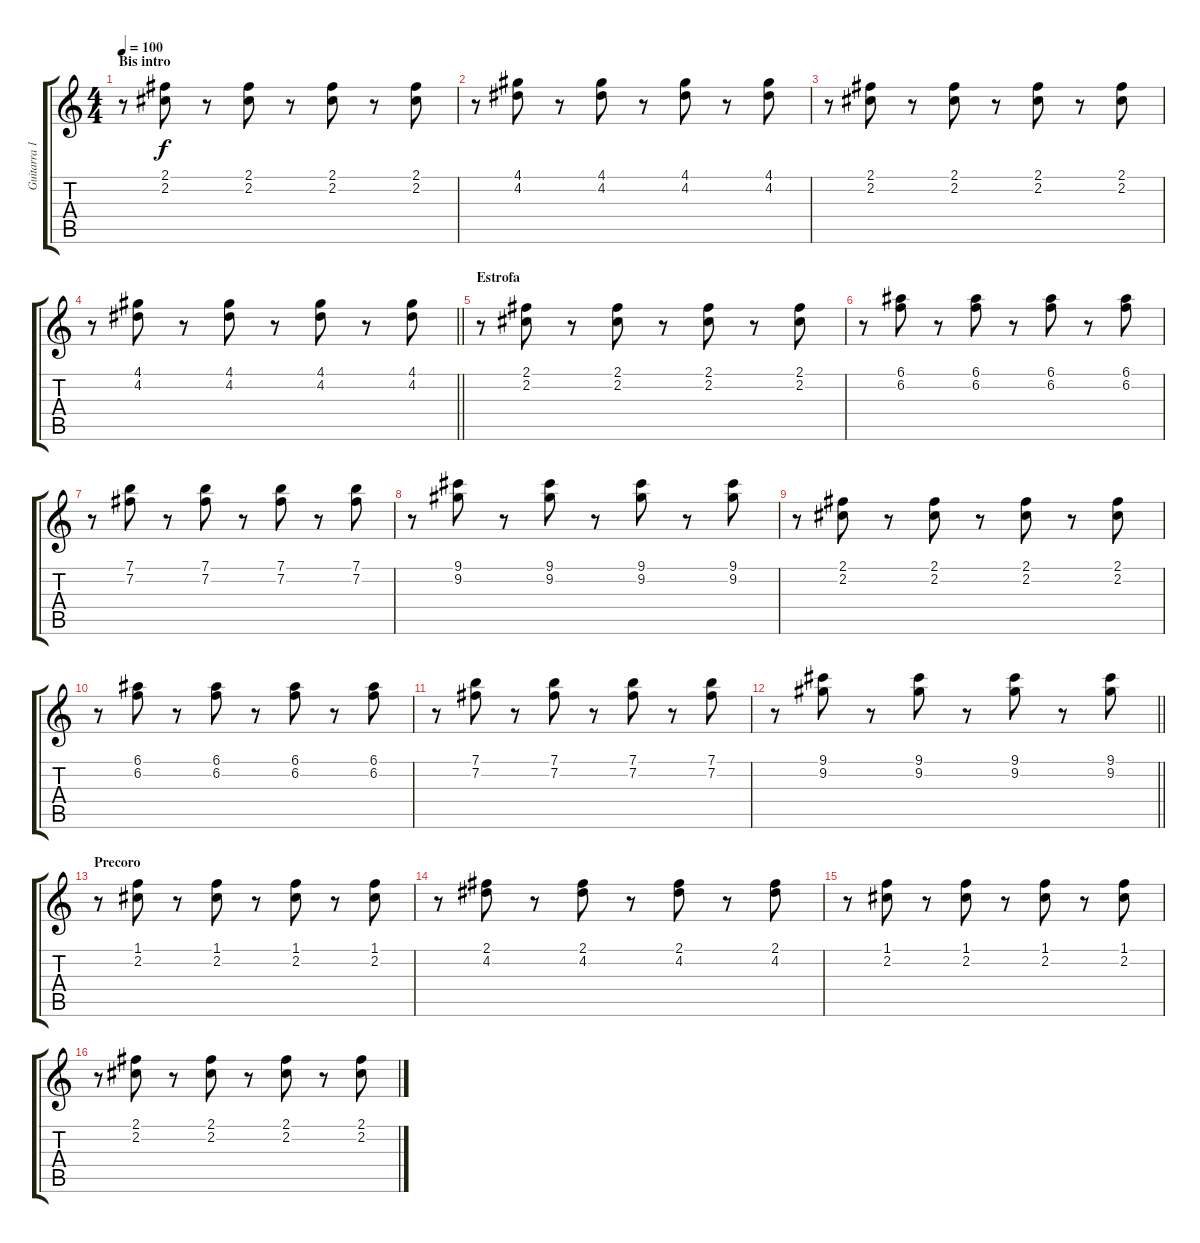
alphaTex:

\track ("Guitarra 1" "Guitarra 1") {instrument electricguitarclean}
\staff {score tabs}
\tuning (E4 B3 G3 D3 A2 E2) {hide}
\ts (4 4)
\section ("" "Bis intro")
\tempo 100
\clef g2
\ks c
r.8{dy f} (2.1 2.2).8 r.8 (2.1 2.2).8 r.8 (2.1 2.2).8 r.8 (2.1 2.2).8 |
r.8 (4.1 4.2).8 r.8 (4.1 4.2).8 r.8 (4.1 4.2).8 r.8 (4.1 4.2).8 |
r.8 (2.1 2.2).8 r.8 (2.1 2.2).8 r.8 (2.1 2.2).8 r.8 (2.1 2.2).8 |
\barLineRight lightlight
r.8 (4.1 4.2).8 r.8 (4.1 4.2).8 r.8 (4.1 4.2).8 r.8 (4.1 4.2).8 |
\section ("" "Estrofa")
r.8 (2.1 2.2).8 r.8 (2.1 2.2).8 r.8 (2.1 2.2).8 r.8 (2.1 2.2).8 |
r.8 (6.1 6.2).8 r.8 (6.1 6.2).8 r.8 (6.1 6.2).8 r.8 (6.1 6.2).8 |
r.8 (7.1 7.2).8 r.8 (7.1 7.2).8 r.8 (7.1 7.2).8 r.8 (7.1 7.2).8 |
r.8 (9.1 9.2).8 r.8 (9.1 9.2).8 r.8 (9.1 9.2).8 r.8 (9.1 9.2).8 |
r.8 (2.1 2.2).8 r.8 (2.1 2.2).8 r.8 (2.1 2.2).8 r.8 (2.1 2.2).8 |
r.8 (6.1 6.2).8 r.8 (6.1 6.2).8 r.8 (6.1 6.2).8 r.8 (6.1 6.2).8 |
r.8 (7.1 7.2).8 r.8 (7.1 7.2).8 r.8 (7.1 7.2).8 r.8 (7.1 7.2).8 |
\barLineRight lightlight
r.8 (9.1 9.2).8 r.8 (9.1 9.2).8 r.8 (9.1 9.2).8 r.8 (9.1 9.2).8 |
\section ("" "Precoro")
r.8 (1.1 2.2).8 r.8 (1.1 2.2).8 r.8 (1.1 2.2).8 r.8 (1.1 2.2).8 |
r.8 (2.1 4.2).8 r.8 (2.1 4.2).8 r.8 (2.1 4.2).8 r.8 (2.1 4.2).8 |
r.8 (1.1 2.2).8 r.8 (1.1 2.2).8 r.8 (1.1 2.2).8 r.8 (1.1 2.2).8 |
r.8 (2.1 2.2).8 r.8 (2.1 2.2).8 r.8 (2.1 2.2).8 r.8 (2.1 2.2).8
